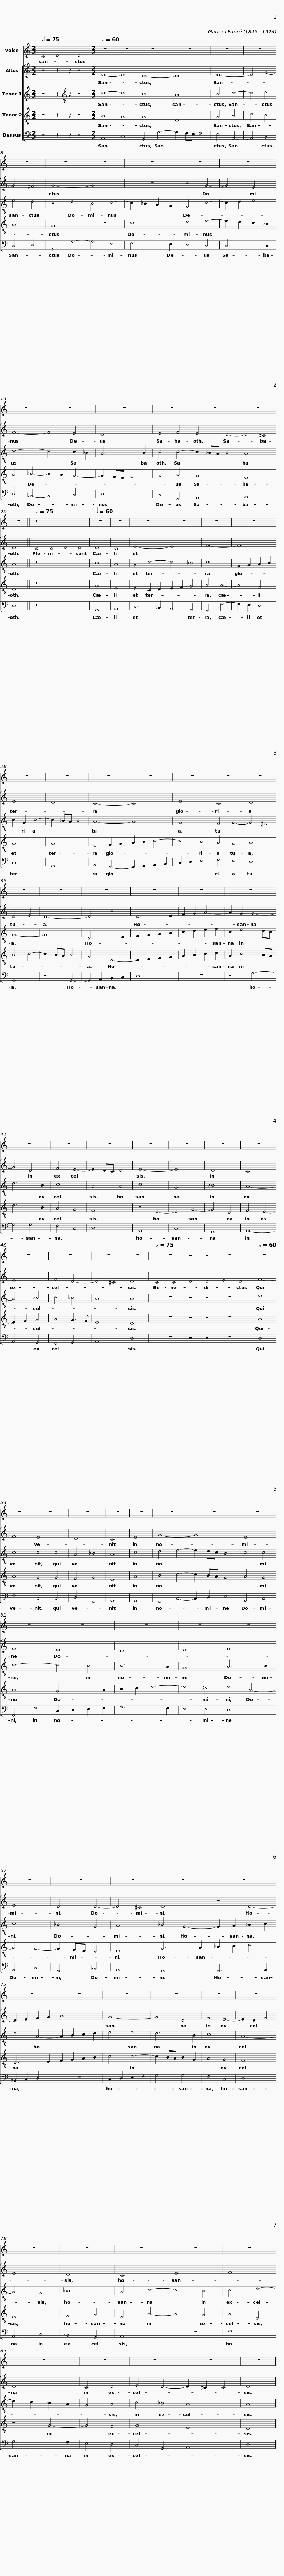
X:1
%%score 1 [ 2 3 4 5 ]
L:1/8
Q:1/2=75
M:2/2
I:linebreak $
K:C
U:s=!stemless!
V:1 treble
V:2 treble
V:3 treble
V:4 treble-8
V:5 bass
V:1
 sC4 sD4 sD4 |$[M:2/2][Q:1/2=60] z8 | z8 | z8 | z8 | %5
 z8 | z8 | z8 | z8 | z8 | %10
 z8 |$ z8 | z8 | z8 | z8 | %15
 z8 | z8 | z8 | z8 | z8 ||$ %20
[Q:1/2=75] z16 |$[Q:1/2=60] z8 | z8 | z8 | z8 | %25
 z8 | z8 | z8 | z8 | z8 |$ %30
 z8 | z8 | z8 | z8 | z8 | %35
 z8 | z8 | z8 | z8 | z8 |$ %40
 z8 | z8 | z8 | z8 | z8 | %45
 z8 | z8 | z8 | z8 | z8 | %50
 z8 ||$[Q:1/2=75] z8 z4 z4 z8 |$[Q:1/2=60] z8 | z8 | z8 | %55
 z8 | z8 | z8 | z8 | z8 | %60
 z8 | z8 |$ z8 | z8 | z8 | %65
 z8 | z8 | z8 | z8 | z8 |$ %70
 z8 | z8 | z8 | z8 | z8 | %75
 z8 | z8 |$ z8 | z8 | z8 | %80
 z8 | z8 | z8 | z8 | z8 | %85
 z8 | z8 |] %87
V:2
 z4 z2 z2 z4 |$[M:2/2] E8- | E8 | D8- | D8 | %5
 E8- | E4 G4- | G4 ^F4 | G8- | G8 | %10
 z8 |$ z4 G4- | G4 E4 | F8- | F4 E4 | %15
 D8 | E4 F4 | E4 D4- | D4 !courtesy!^C4 | D8 ||$ %20
 sC4 sC4 sD4 sD4 |$ D8 | C8 | E8- | E8 | %25
 F8- | F8 | E8 | D8 | C8- |$ %30
 C8 | E8 | C8 | D8 | D4 E4 | %35
 D8- | D4 z4 | D6 E2 | F2 G2 A4- | A2 G2 G4- |$ %40
 G4 D4 | F4 E4- | E2 DC D4 | E8- | E8 | %45
 D8 | C8 | E8 | F4 D4- | D4 ^C4 | %50
 D8 ||$ sC4 sC4 sD4 sD4 sE4 sD4 |$ F8- | F8 | E8 | %55
 D8 | C8 | E8 | G8- | G8 | %60
 E8 | F8 |$ E8 | D8 | E8 | %65
 F8 | E8 | D4 D4- | D4 !courtesy!^C4 | D8 |$ %70
 z4 D4- | D2 E2 F2 G2 | A8 | G8- | G4 D4 | %75
 F4 E4- | E2 D2 F4 |$ E8 | D8 | C8 | %80
 E8 | F8 | D8 | C4 D4 | E4 D4- | %85
 D2 !courtesy!^C2 C4 | D8 |] %87
V:3
 z4 z2[K:treble-8] z2 z4 |$[M:2/2] c8- | c8 | B8 | A8 | %5
 B4 c4- | c4 d4 | e4 d4 | z4 d4 | B4 c4- | %10
 c2 !courtesy!_B2 A2 G2 |$ F4 c4- | c2 d2 e4 | d8- | d4 c2 !courtesy!_B2 | %15
 A6 B2 | c4 c4- | c2 !courtesy!_BA B4 | A8 | A8 ||$ %20
 z16 |$ B8 | A8 | G4 c4- | c4 !courtesy!_B4 | %25
 c8 | F2 G2 A2 B2 | c2 G2 c4- | c2 !courtesy!_BA B4 | A8- |$ %30
 A8 | G8 | F4 G4- | G4 !courtesy!^F4 | G8- | %35
 G8 | D6 E2 | F2 G2 A2 B2 | c2 d2 e2 f2 | c2 e4 dc |$ %40
 d6 B2 | c8 | A4 A4 | c8 | G8 | %45
 !courtesy!_B8 | A8- | A4 !courtesy!_B4 | c4 !courtesy!_B4 | A8 | %50
 A8 ||$ z8 z4 z4 z8 |$ d8 | c8 | c4 c4 | %55
 A4 !courtesy!_B4 | A8 | c8 | d4 e4- | e2 dc B4 | %60
 c4 c4 | c8- |$ c4 B4 | B6 A2 | G8 | %65
 A6 B2 | c8 | !courtesy!_B4 G4 | A8 | !courtesy!_B4 G4- |$ %70
 G2 A2 _B2 c2 | d4 A4- | A2 B2 c2 d2 | e4 e4 | d6 B2 | %75
 c8 | A8- |$ A4 G4 | !courtesy!_B8 | A4 c4- | %80
 c4 B4 | c4 d4- | d2 c2 !courtesy!_B2 A2 | G4 A4 | c4 !courtesy!_B4 | %85
 A8 | A8 |] %87
V:4
 z4 z2 z2 z4 |$[M:2/2] A8 | G8 | G8 | D8 | %5
 G4 A4 | c4 B4 | A8 | G8 | z8 | %10
 c8 |$ d4 e4- | e2 d2 c2 !courtesy!_B2 | A4 !courtesy!_B4- | B2 A2 G4- | %15
 G2 FE F4 | G4 A4 | G8 | E8 | D8 ||$ %20
 z16 |$ G8 | E8 | E4 C2 D2 | E2 F2 G4 | %25
 A4 A4- | A4 F4 | G8 | G8 | E4 F2 G2 |$ %30
 A2 B2 c4- | c4 B4 | A4 G4 | A8 | B4 c4- | %35
 c2 BA B4 | G4 D4- | D2 E2 F2 G2 | A2 B2 c2 d2 | A2 c4 BA |$ %40
 d6 B2 | A4 G4 | F8 | z4 E4- | E4 G4- | %45
 G4 D4 | F4 E4- | E2 F2 G4 | A4 G3 F | E8 | %50
 D8 ||$ z8 z4 z4 z8 |$ A8 | A8 | G4 G4 | %55
 F4 G4 | E8 | A8 | B4 c4- | c2 BA G4 | %60
 A4 G4 | A8 |$ G6 A2 | B2 c2 d4- | d4 !courtesy!^c4 | %65
 d4 A4- | A4 G4- | G2 FE D4 | E8 | G6 A2 |$ %70
 !courtesy!_B2 c2 d4 | D6 E2 | F2 G2 A2 B2 | c4 c4- | c2 BA B2 G2 | %75
 A4 G4 | F8 |$ E8 | F4 G4 | E4 A4- | %80
 A4 G4 | A4 D4 | z4 G4- | G4 F4 | G8 | %85
 E8 | D8 |] %87
V:5
 z4 z2 z2 z4 |$[M:2/2] A,,8 | C,8 | G,,4 G,4- | G,2 F,E, F,4 | %5
 E,4 A,,4- | A,,4 B,,4 | C,4 D,4 | G,,4 G,4- | G,4 E,4 | %10
 F,6 E,2 |$ D,4 C,4 | C,6 C,2 | D,4 _B,,4- | B,,4 C,4 | %15
 D,8 | C,4 F,,4 | G,,8 | A,,8 | D,8 ||$ %20
 z16 |$ G,,8 | A,,8 | C,6 !courtesy!_B,,2 | A,,4 G,,4 | %25
 F,,4 F,4- | F,2 E,2 D,4 | C,8 | G,,8 | A,,4 F,,4- |$ %30
 F,,2 G,,2 A,,2 B,,2 | C,2 D,2 E,4 | F,4 E,4 | D,8 | G,,8 | %35
 z4 G,,4- | G,,2 A,,2 B,,2 C,2 | D,8 | z8 | z4 G,4- |$ %40
 G,4 G,4 | F,4 C,4 | D,8 | A,,8 | C,8 | %45
 G,,8 | A,,8- | A,,4 G,,4 | F,,4 G,,4 | A,,8 | %50
 D,8 ||$ z8 z4 z4 z8 |$ D,8 | F,8 | C,4 C,4 | %55
 D,4 G,,4 | A,,8 | A,,8 | G,,4 C,4- | C,2 D,2 E,4 | %60
 A,,4 C,4 | F,,4 F,4 |$ C,2 D,2 E,2 F,2 | G,6 F,2 | E,4 E,4 | %65
 D,8 | A,,4 C,4 | G,,4 !courtesy!_B,,4 | A,,8 | G,,8 |$ %70
 G,,6 A,,2 | _B,,2 C,2 D,4 | z8 | C,2 D,2 E,2 F,2 | G,4 G,4 | %75
 F,4 C,4 | D,8 |$ A,,4 C,4 | !courtesy!_B,,4 G,,4 | A,,8 | %80
 z8 | F,8 | G,6 F,2 | E,4 D,4 | C,4 G,,4 | %85
 A,,8 | D,8 |] %87
